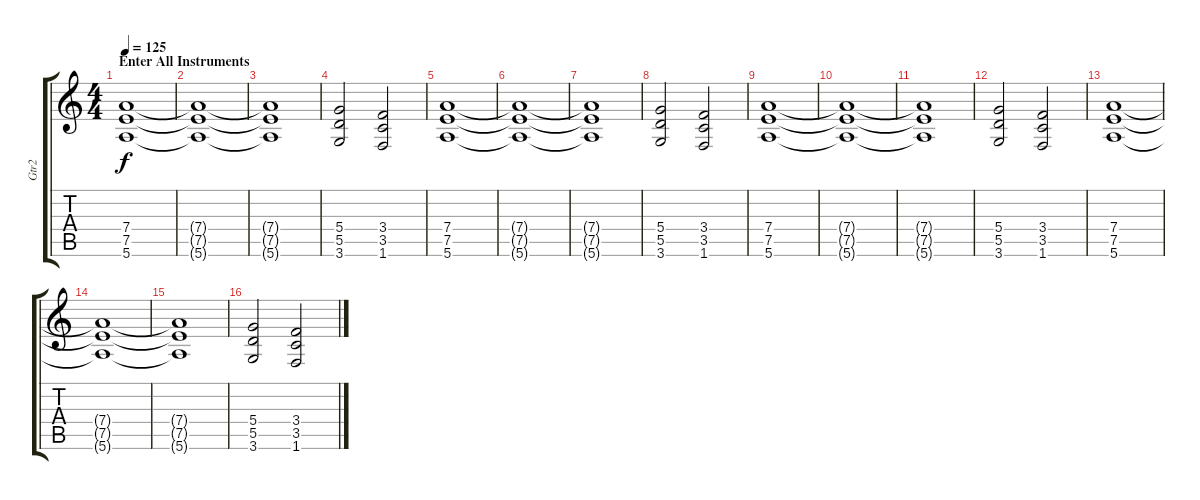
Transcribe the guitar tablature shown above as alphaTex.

\track ("Gtr2" "Gtr2") {instrument distortionguitar}
\staff {score tabs}
\tuning (E4 B3 G3 D3 A2 E2) {hide}
\ts (4 4)
\section ("" "Enter All Instruments")
\tempo 125
\clef g2
\ks c
(7.4 7.5 5.6).1{dy f} |
\section ("" "")
(7.4{t} 7.5{t} 5.6{t}).1 |
(7.4{t} 7.5{t} 5.6{t}).1 |
(5.4 5.5 3.6).2 (3.4 3.5 1.6).2 |
(7.4 7.5 5.6).1 |
(7.4{t} 7.5{t} 5.6{t}).1 |
(7.4{t} 7.5{t} 5.6{t}).1 |
(5.4 5.5 3.6).2 (3.4 3.5 1.6).2 |
(7.4 7.5 5.6).1 |
(7.4{t} 7.5{t} 5.6{t}).1 |
(7.4{t} 7.5{t} 5.6{t}).1 |
(5.4 5.5 3.6).2 (3.4 3.5 1.6).2 |
(7.4 7.5 5.6).1 |
(7.4{t} 7.5{t} 5.6{t}).1 |
(7.4{t} 7.5{t} 5.6{t}).1 |
(5.4 5.5 3.6).2 (3.4 3.5 1.6).2
